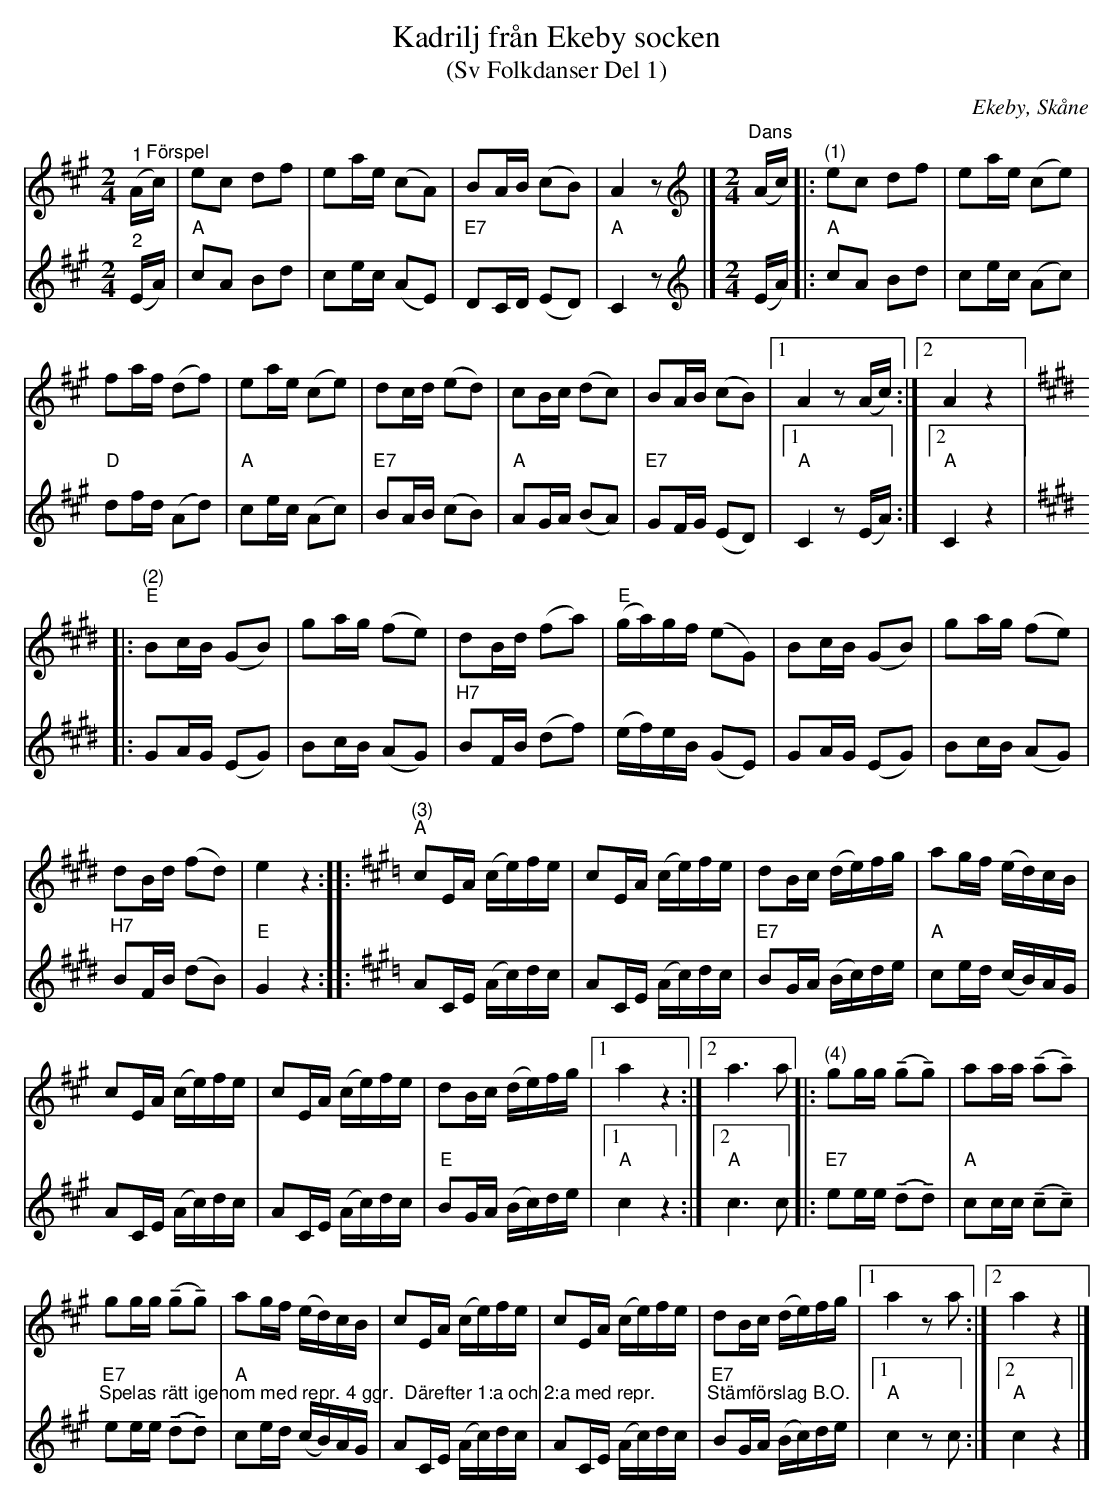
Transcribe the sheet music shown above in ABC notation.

X:1
T:Kadrilj från Ekeby socken
T:(Sv Folkdanser Del 1)
O:Ekeby, Skåne
L:1/16
M:2/4
U:t=tenuto
K:A
V:1
"^1" (A"^Förspel"c) | e2c2 d2f2 | e2ae (c2A2) | B2AB (c2B2) | A4 z2 |] [K:A][M:2/4][K:treble]"^Dans" (Ac) |:"^(1)" e2c2 d2f2 | e2ae (c2e2) |
f2af (d2f2) | e2ae (c2e2) | d2cd (e2d2) | c2Bc (d2c2) | B2AB (c2B2) |1 A4 z2 (Ac) :|2 A4 z4 |:
[K:E]"^(2)""E" B2cB (G2B2) | g2ag (f2e2) | d2Bd (f2a2) |"E" (ga)gf (e2G2) | B2cB (G2B2) | g2ag (f2e2) |
d2Bd (f2d2) | e4 z4 :: [K:A]"^(3)""A" c2EA (ce)fe | c2EA (ce)fe | d2Bc (de)fg | a2gf (ed)cB |
c2EA (ce)fe | c2EA (ce)fe | d2Bc (de)fg |1 a4 z4 :|2 a6 a2 |:"^(4)" g2gg (tg2tg2) | a2aa (ta2ta2) |
g2gg (tg2tg2) | a2gf (ed)cB | c2EA (ce)fe | c2EA (ce)fe | d2Bc (de)fg |1 a4 z2 a2 :|2 a4 z4 |]
V:2
"^2" (EA) |"A" c2A2 B2d2 | c2ec (A2E2) |"E7" D2CD (E2D2) |"A" C4 z2 |]
[K:A][M:2/4][K:treble] (EA) |:"A" c2A2 B2d2 | c2ec (A2c2) |"D" d2fd (A2d2) |"A" c2ec (A2c2) |
"E7" B2AB (c2B2) |"A" A2GA (B2A2) |"E7" G2FG (E2D2) |1"A" C4 z2 (EA) :|2"A" C4 z4 |:
[K:E] G2AG (E2G2) | B2cB (A2G2) |"^H7" B2FB (d2f2) | (ef)eB (G2E2) | G2AG (E2G2) | B2cB (A2G2) |
"^H7" B2FB (d2B2) |"E" G4 z4 ::[K:A] A2CE (Ac)dc | A2CE (Ac)dc |"E7" B2GA (Bc)de |
"A" c2ed (cB)AG | A2CE (Ac)dc | A2CE (Ac)dc |"E" B2GA (Bc)de |1"A" c4 z4 :|2"A" c6 c2 |:
"E7"e2ee (td2td2) |"A" c2cc (tc2tc2) | "E7" "^Spelas rätt igenom med repr. 4 ggr.  Därefter 1:a och 2:a med repr."   e2ee (td2td2) | "A" c2ed (cB)AG |
A2CE (Ac)dc | A2CE (Ac)dc |"E7" "^Stämförslag B.O." B2GA (Bc)de |1"A" c4 z2 c2 :|2"A" c4 z4 |]
